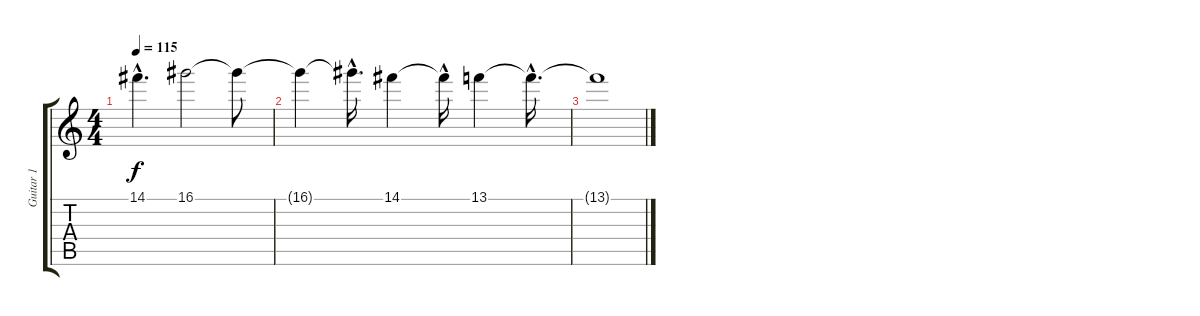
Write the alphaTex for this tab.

\track ("Guitar 1" "Guitar 1") {instrument distortionguitar}
\staff {score tabs}
\tuning (E4 B3 G3 D3 A2 E2) {hide}
\ts (4 4)
\tempo 115
\clef g2
\ks c
14.1{hac t}.4{d dy f} 16.1.2 16.1{t}.8 |
16.1{t}.4 16.1{hac t}.16{d} 14.1.4 14.1{hac t}.16 13.1.4 13.1{hac t}.16{d} |
13.1{t}.1
